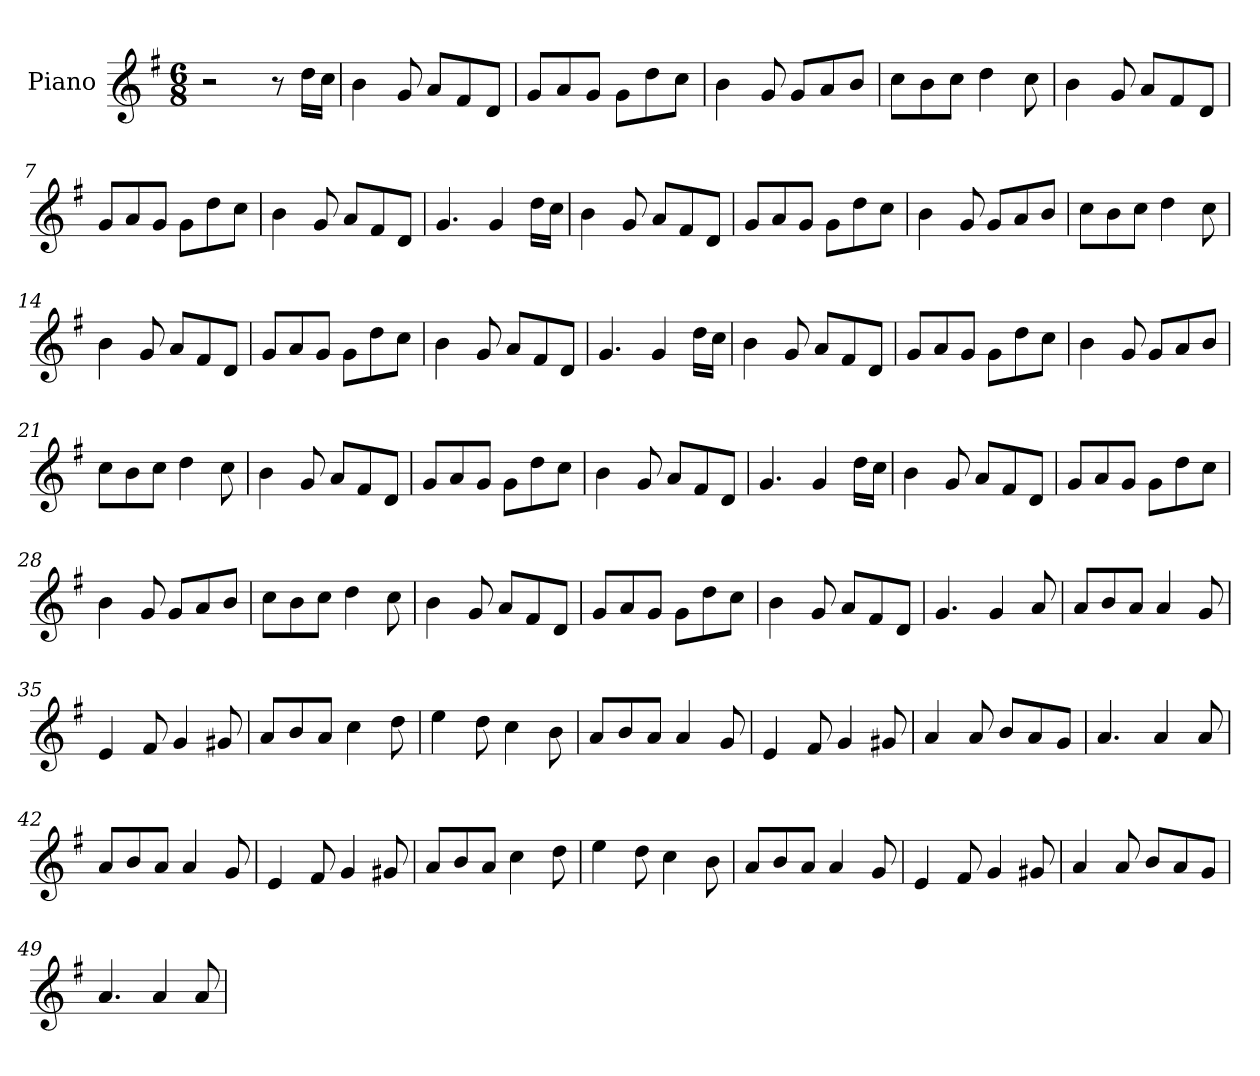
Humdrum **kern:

**kern
*part1
*staff1
*I"Piano
*I'Pno
*clefG2
*k[f#]
*M6/8
=1
2r
8r
16dd\LL
16cc\JJ
=2
4b\
8g/
8a/L
8f#/
8d/J
=3
8g/L
8a/
8g/J
8g\L
8dd\
8cc\J
=4
4b\
8g/
8g/L
8a/
8b/J
=5
8cc\L
8b\
8cc\J
4dd\
8cc\
=6
4b\
8g/
8a/L
8f#/
8d/J
=7
8g/L
8a/
8g/J
8g\L
8dd\
8cc\J
=8
4b\
8g/
8a/L
8f#/
8d/J
=9
4.g/
4g/
16dd\LL
16cc\JJ
=10
4b\
8g/
8a/L
8f#/
8d/J
=11
8g/L
8a/
8g/J
8g\L
8dd\
8cc\J
=12
4b\
8g/
8g/L
8a/
8b/J
=13
8cc\L
8b\
8cc\J
4dd\
8cc\
=14
4b\
8g/
8a/L
8f#/
8d/J
=15
8g/L
8a/
8g/J
8g\L
8dd\
8cc\J
=16
4b\
8g/
8a/L
8f#/
8d/J
=17
4.g/
4g/
16dd\LL
16cc\JJ
=18
4b\
8g/
8a/L
8f#/
8d/J
=19
8g/L
8a/
8g/J
8g\L
8dd\
8cc\J
=20
4b\
8g/
8g/L
8a/
8b/J
=21
8cc\L
8b\
8cc\J
4dd\
8cc\
=22
4b\
8g/
8a/L
8f#/
8d/J
=23
8g/L
8a/
8g/J
8g\L
8dd\
8cc\J
=24
4b\
8g/
8a/L
8f#/
8d/J
=25
4.g/
4g/
16dd\LL
16cc\JJ
=26
4b\
8g/
8a/L
8f#/
8d/J
=27
8g/L
8a/
8g/J
8g\L
8dd\
8cc\J
=28
4b\
8g/
8g/L
8a/
8b/J
=29
8cc\L
8b\
8cc\J
4dd\
8cc\
=30
4b\
8g/
8a/L
8f#/
8d/J
=31
8g/L
8a/
8g/J
8g\L
8dd\
8cc\J
=32
4b\
8g/
8a/L
8f#/
8d/J
=33
4.g/
4g/
8a/
=34
8a/L
8b/
8a/J
4a/
8g/
=35
4e/
8f#/
4g/
8g#X/
=36
8a/L
8b/
8a/J
4cc\
8dd\
=37
4ee\
8dd\
4cc\
8b\
=38
8a/L
8b/
8a/J
4a/
8g/
=39
4e/
8f#/
4g/
8g#X/
=40
4a/
8a/
8b/L
8a/
8g/J
=41
4.a/
4a/
8a/
=42
8a/L
8b/
8a/J
4a/
8g/
=43
4e/
8f#/
4g/
8g#X/
=44
8a/L
8b/
8a/J
4cc\
8dd\
=45
4ee\
8dd\
4cc\
8b\
=46
8a/L
8b/
8a/J
4a/
8g/
=47
4e/
8f#/
4g/
8g#X/
=48
4a/
8a/
8b/L
8a/
8g/J
=49
4.a/
4a/
8a/
=
*-
